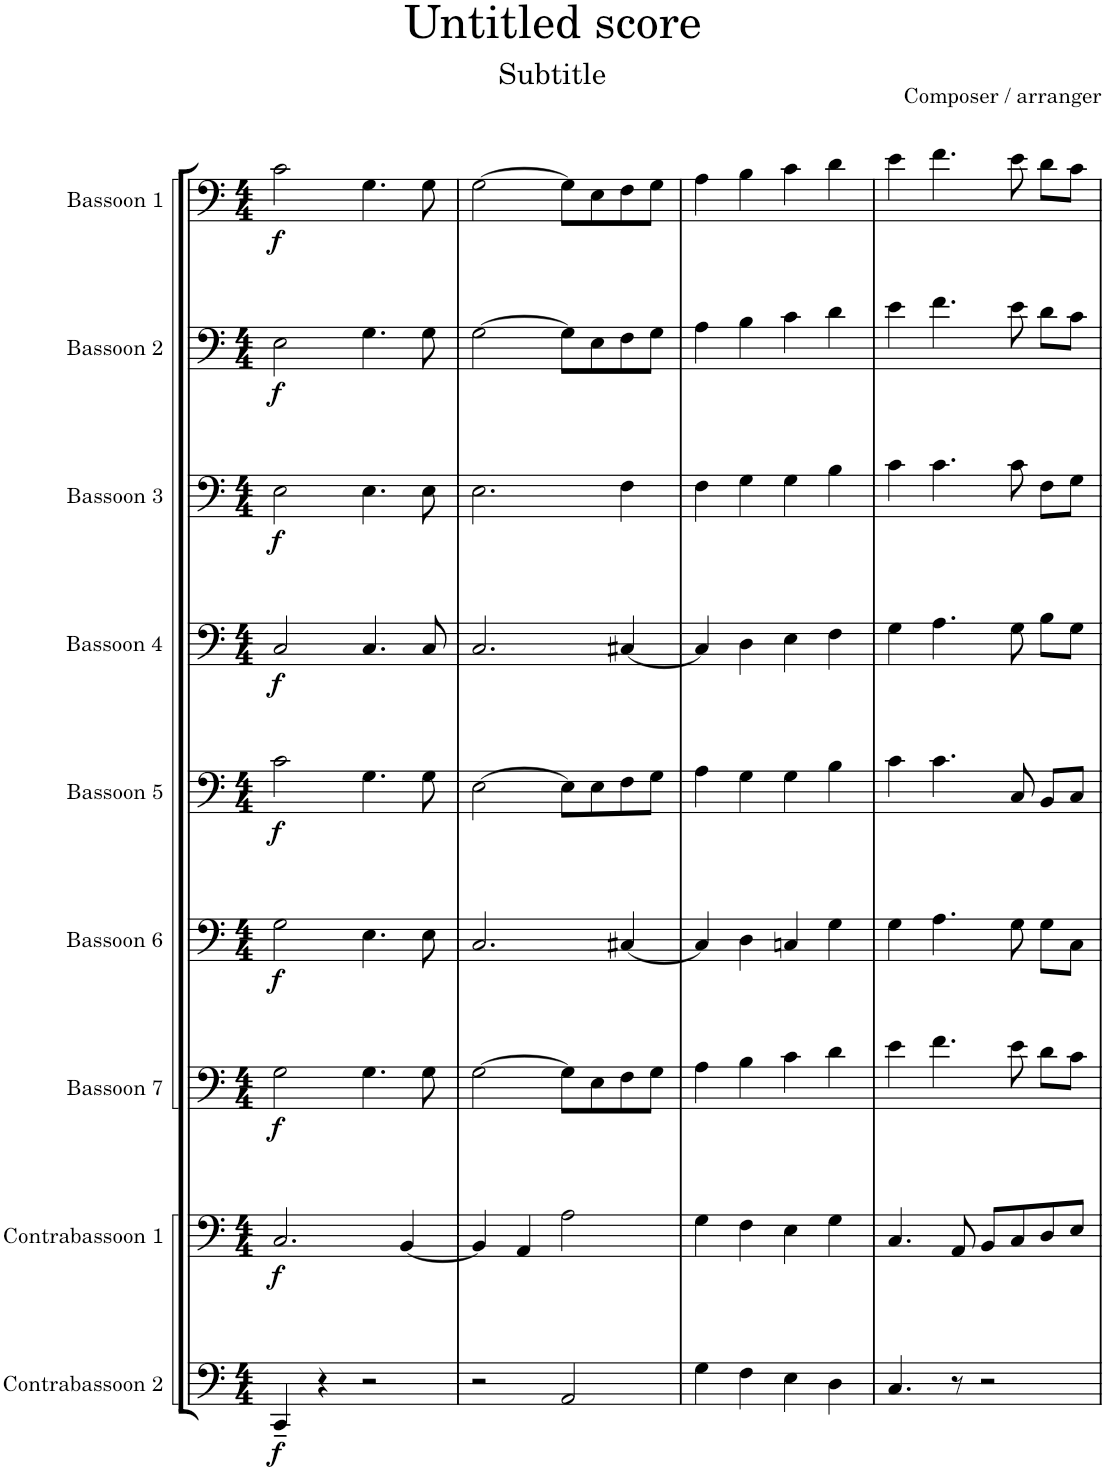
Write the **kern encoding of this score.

**kern	**dynam	**kern	**dynam	**kern	**dynam	**kern	**dynam	**kern	**dynam	**kern	**dynam	**kern	**dynam	**kern	**dynam	**kern	**dynam
*part9	*part9	*part8	*part8	*part7	*part7	*part6	*part6	*part5	*part5	*part4	*part4	*part3	*part3	*part2	*part2	*part1	*part1
*staff9	*staff9	*staff8	*staff8	*staff7	*staff7	*staff6	*staff6	*staff5	*staff5	*staff4	*staff4	*staff3	*staff3	*staff2	*staff2	*staff1	*staff1
*I"Contrabassoon 2	*	*I"Contrabassoon 1	*	*I"Bassoon 7	*	*I"Bassoon 6	*	*I"Bassoon 5	*	*I"Bassoon 4	*	*I"Bassoon 3	*	*I"Bassoon 2	*	*I"Bassoon 1	*
*I'Cbsn. 2	*	*I'Cbsn. 1	*	*I'Bsn. 7	*	*I'Bsn. 6	*	*I'Bsn. 5	*	*I'Bsn. 4	*	*I'Bsn. 3	*	*I'Bsn. 2	*	*I'Bsn. 1	*
*clefF4	*	*clefF4	*	*clefF4	*	*clefF4	*	*clefF4	*	*clefF4	*	*clefF4	*	*clefF4	*	*clefF4	*
*Trd7c12	*	*Trd7c12	*	*	*	*	*	*	*	*	*	*	*	*	*	*	*
*k[]	*	*k[]	*	*k[]	*	*k[]	*	*k[]	*	*k[]	*	*k[]	*	*k[]	*	*k[]	*
*M4/4	*	*M4/4	*	*M4/4	*	*M4/4	*	*M4/4	*	*M4/4	*	*M4/4	*	*M4/4	*	*M4/4	*
=1	=1	=1	=1	=1	=1	=1	=1	=1	=1	=1	=1	=1	=1	=1	=1	=1	=1
!	!LO:DY:b	!	!LO:DY:b	!	!LO:DY:b	!	!LO:DY:b	!	!LO:DY:b	!	!LO:DY:b	!	!LO:DY:b	!	!LO:DY:b	!	!LO:DY:b
4CC~/	f	2.C/	f	2G\	f	2G\	f	2c\	f	2C/	f	2E\	f	2E\	f	2c\	f
4r	.	.	.	.	.	.	.	.	.	.	.	.	.	.	.	.	.
2r	.	.	.	4.G\	.	4.E\	.	4.G\	.	4.C/	.	4.E\	.	4.G\	.	4.G\	.
.	.	[4BB/	.	.	.	.	.	.	.	.	.	.	.	.	.	.	.
.	.	.	.	8G\	.	8E\	.	8G\	.	8C/	.	8E\	.	8G\	.	8G\	.
=2	=2	=2	=2	=2	=2	=2	=2	=2	=2	=2	=2	=2	=2	=2	=2	=2	=2
2r	.	4BB/]	.	[2G\	.	2.C/	.	[2E\	.	2.C/	.	2.E\	.	[2G\	.	[2G\	.
.	.	4AA/	.	.	.	.	.	.	.	.	.	.	.	.	.	.	.
2AA/	.	2A\	.	8G\L]	.	.	.	8E\L]	.	.	.	.	.	8G\L]	.	8G\L]	.
.	.	.	.	8E\	.	.	.	8E\	.	.	.	.	.	8E\	.	8E\	.
.	.	.	.	8F\	.	[4C#X/	.	8F\	.	[4C#X/	.	4F\	.	8F\	.	8F\	.
.	.	.	.	8G\J	.	.	.	8G\J	.	.	.	.	.	8G\J	.	8G\J	.
=3	=3	=3	=3	=3	=3	=3	=3	=3	=3	=3	=3	=3	=3	=3	=3	=3	=3
4G\	.	4G\	.	4A\	.	4C#/]	.	4A\	.	4C#/]	.	4F\	.	4A\	.	4A\	.
4F\	.	4F\	.	4B\	.	4D\	.	4G\	.	4D\	.	4G\	.	4B\	.	4B\	.
4E\	.	4E\	.	4c\	.	4Cn/	.	4G\	.	4E\	.	4G\	.	4c\	.	4c\	.
4D\	.	4G\	.	4d\	.	4G\	.	4B\	.	4F\	.	4B\	.	4d\	.	4d\	.
=4	=4	=4	=4	=4	=4	=4	=4	=4	=4	=4	=4	=4	=4	=4	=4	=4	=4
4.C/	.	4.C/	.	4e\	.	4G\	.	4c\	.	4G\	.	4c\	.	4e\	.	4e\	.
.	.	.	.	4.f\	.	4.A\	.	4.c\	.	4.A\	.	4.c\	.	4.f\	.	4.f\	.
8r	.	8AA/	.	.	.	.	.	.	.	.	.	.	.	.	.	.	.
2r	.	8BB/L	.	.	.	.	.	.	.	.	.	.	.	.	.	.	.
.	.	8C/	.	8e\	.	8G\	.	8C/	.	8G\	.	8c\	.	8e\	.	8e\	.
.	.	8D/	.	8d\L	.	8G\L	.	8BB/L	.	8B\L	.	8F\L	.	8d\L	.	8d\L	.
.	.	8E/J	.	8c\J	.	8C\J	.	8C/J	.	8G\J	.	8G\J	.	8c\J	.	8c\J	.
=	=	=	=	=	=	=	=	=	=	=	=	=	=	=	=	=	=
*-	*-	*-	*-	*-	*-	*-	*-	*-	*-	*-	*-	*-	*-	*-	*-	*-	*-
